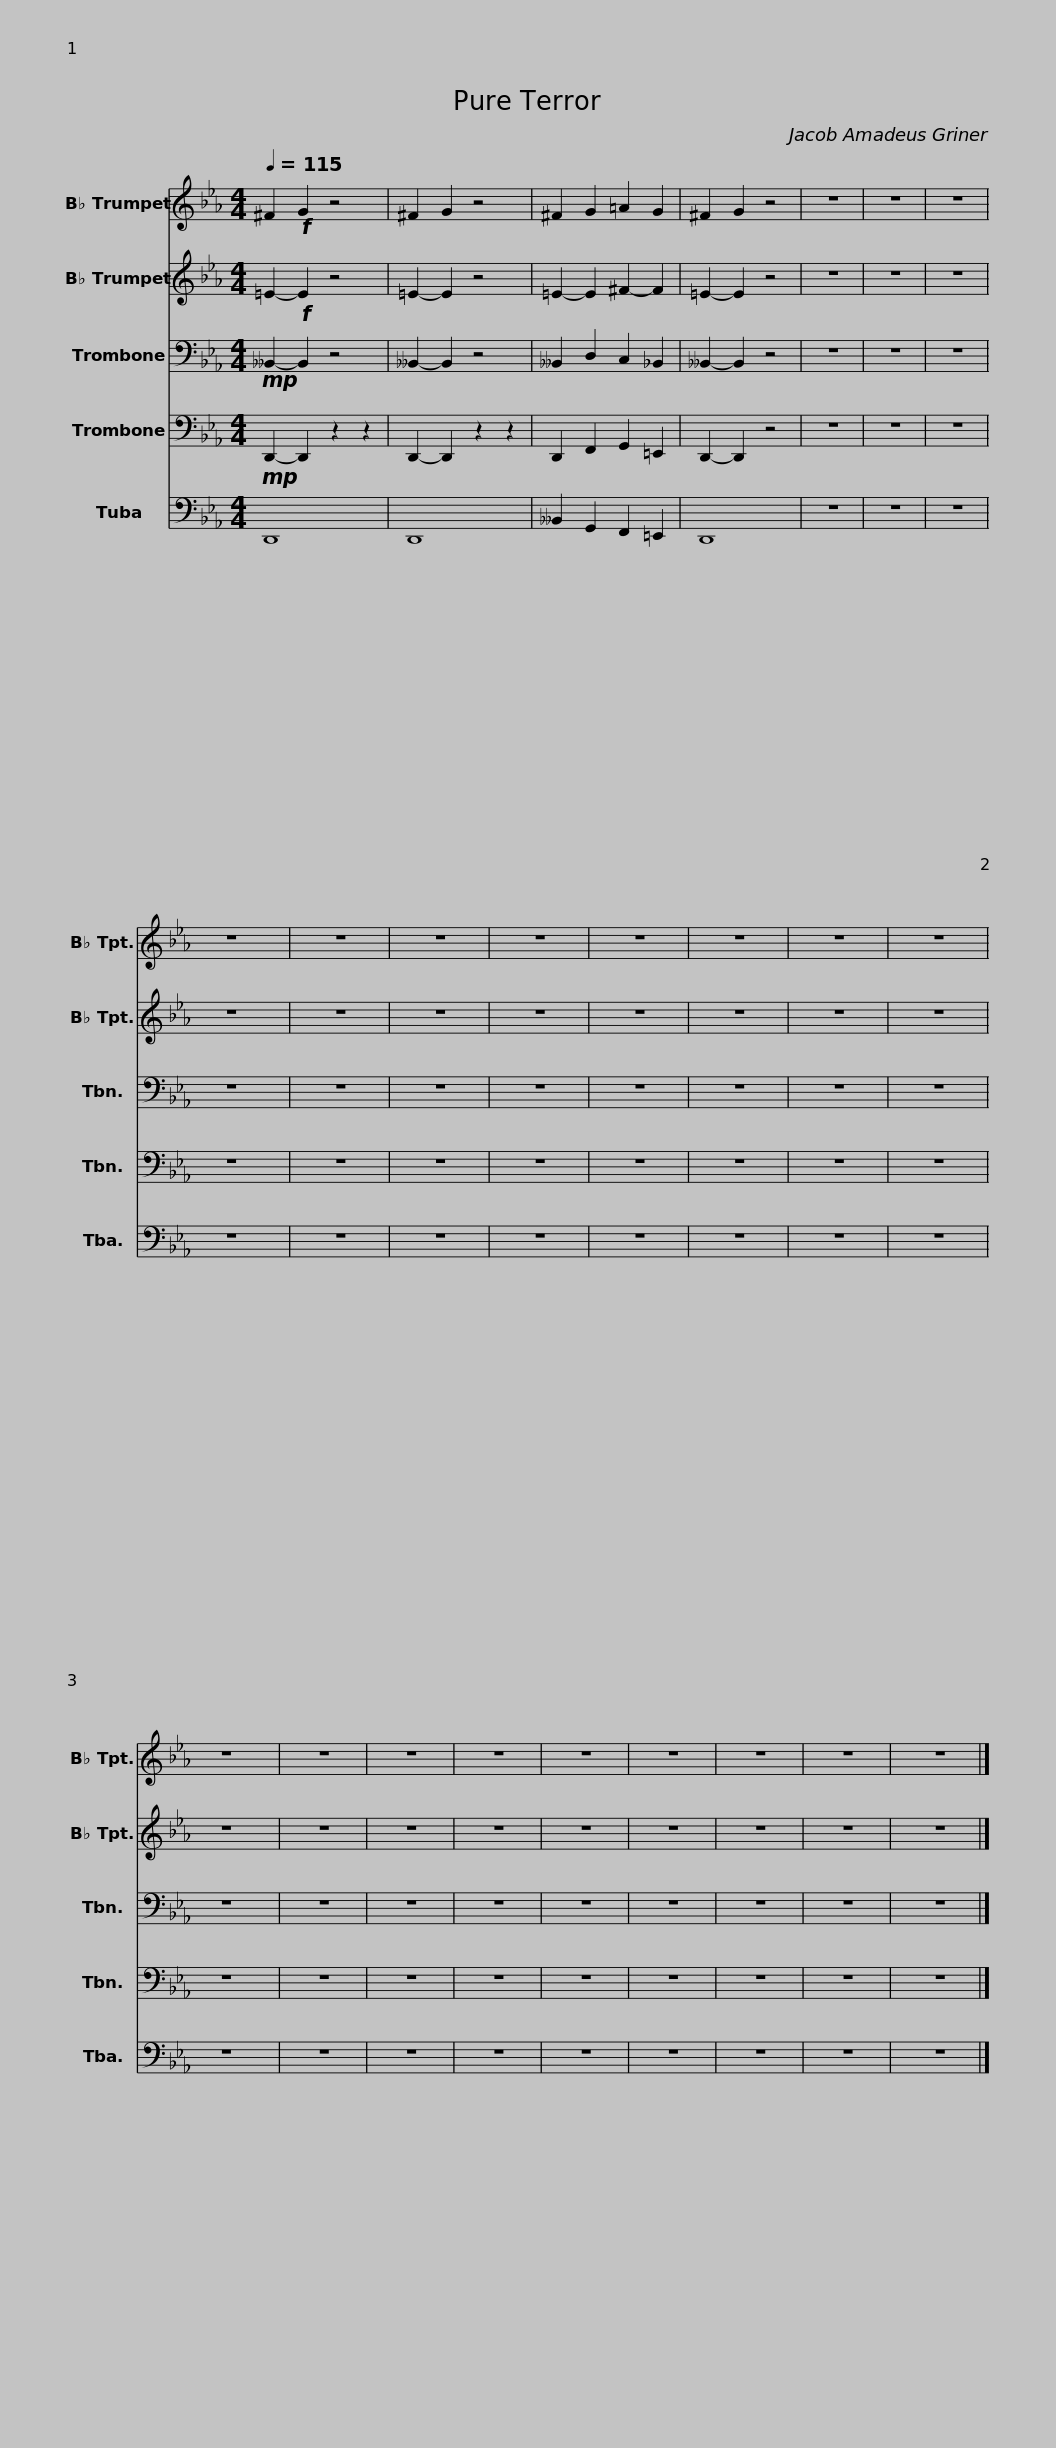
X:1
%%score 1 2 3 4 5
L:1/8
Q:1/4=115
M:4/4
I:linebreak $
K:Eb
V:1 treble transpose=-2
V:2 treble transpose=-2
V:3 bass
V:4 bass
V:5 bass
V:1
[K:Eb] ^F2!f! G2 z4 | ^F2 G2 z4 | ^F2 G2 =A2 G2 | ^F2 G2 z4 | z8 | %5
 z8 | z8 | z8 | z8 |$ z8 | %10
 z8 | z8 | z8 | z8 | z8 | %15
 z8 | z8 | z8 | z8 | z8 | %20
 z8 | z8 | z8 | z8 |] %24
V:2
[K:Eb] =E2-!f! E2 z4 | =E2- E2 z4 | =E2- E2 ^F2- F2 | =E2- E2 z4 | z8 | %5
 z8 | z8 | z8 | z8 |$ z8 | %10
 z8 | z8 | z8 | z8 | z8 | %15
 z8 | z8 | z8 | z8 | z8 | %20
 z8 | z8 | z8 | z8 |] %24
V:3
!mp! __B,,2- B,,2 z4 | __B,,2- B,,2 z4 | __B,,2 D,2 C,2 _B,,2 | __B,,2- B,,2 z4 | z8 | %5
 z8 | z8 | z8 | z8 |$ z8 | %10
 z8 | z8 | z8 | z8 | z8 | %15
 z8 | z8 | z8 | z8 | z8 | %20
 z8 | z8 | z8 | z8 |] %24
V:4
!mp! D,,2- D,,2 z2 z2 | D,,2- D,,2 z2 z2 | D,,2 F,,2 G,,2 =E,,2 | D,,2- D,,2 z4 | z8 | %5
 z8 | z8 | z8 | z8 |$ z8 | %10
 z8 | z8 | z8 | z8 | z8 | %15
 z8 | z8 | z8 | z8 | z8 | %20
 z8 | z8 | z8 | z8 |] %24
V:5
 D,,8 | D,,8 | __B,,2 G,,2 F,,2 =E,,2 | D,,8 | z8 | %5
 z8 | z8 | z8 | z8 |$ z8 | %10
 z8 | z8 | z8 | z8 | z8 | %15
 z8 | z8 | z8 | z8 | z8 | %20
 z8 | z8 | z8 | z8 |] %24
